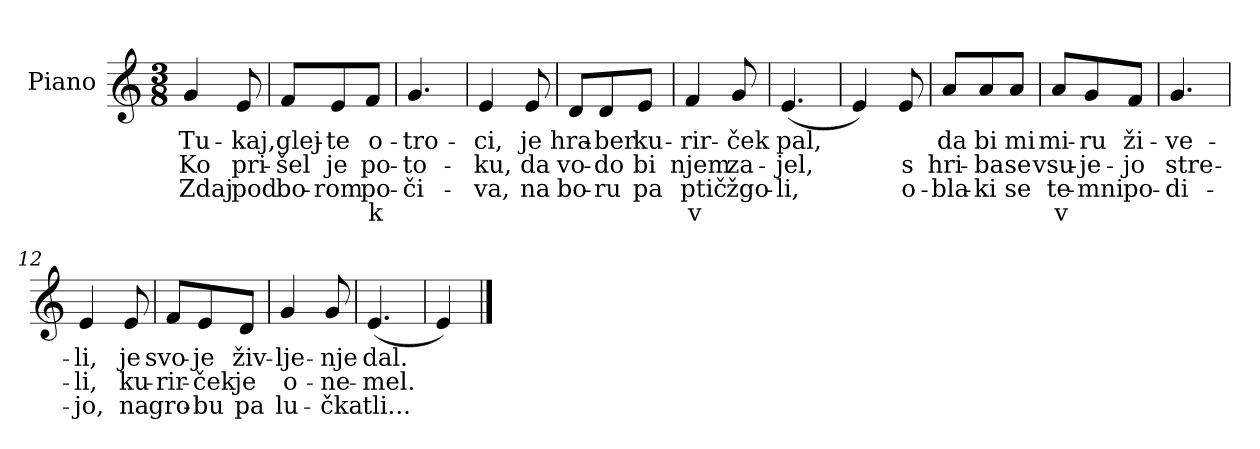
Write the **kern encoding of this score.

**kern	**text	**text	**text	**text
*part1	*part1	*part1	*part1	*part1
*staff1	*staff1	*staff1	*staff1	*staff1
*I"Piano	*	*	*	*
*I'Pno.	*	*	*	*
*clefG2	*	*	*	*
*k[]	*	*	*	*
*M3/8	*	*	*	*
=1	=1	=1	=1	=1
!	!LO:LY:b	!LO:LY:b	!LO:LY:b	!
4g/	Tu-	Ko	Zdaj	.
!	!LO:LY:b	!LO:LY:b	!LO:LY:b	!
8e/	-kaj,	pri-	pod	.
=2	=2	=2	=2	=2
!	!LO:LY:b	!LO:LY:b	!LO:LY:b	!
8f/L	glej-	-šel	bo-	.
!	!LO:LY:b	!LO:LY:b	!LO:LY:b	!
8e/	-te	je	-rom	.
!	!LO:LY:b	!LO:LY:b	!LO:LY:b	!LO:LY:b
8f/J	o-	po-	po-	k
=3	=3	=3	=3	=3
!	!LO:LY:b	!LO:LY:b	!LO:LY:b	!
4.g/	-tro-	-to-	-či-	.
=4	=4	=4	=4	=4
!	!LO:LY:b	!LO:LY:b	!LO:LY:b	!
4e/	-ci,	-ku,	-va,	.
!	!LO:LY:b	!LO:LY:b	!LO:LY:b	!
8e/	je	da	na	.
=5	=5	=5	=5	=5
!	!LO:LY:b	!LO:LY:b	!LO:LY:b	!
8d/L	hra-	vo-	bo-	.
!	!LO:LY:b	!LO:LY:b	!LO:LY:b	!
8d/	-ber	-do	-ru	.
!	!LO:LY:b	!LO:LY:b	!LO:LY:b	!
8e/J	ku-	bi	pa	.
=6	=6	=6	=6	=6
!	!LO:LY:b	!LO:LY:b	!LO:LY:b	!LO:LY:b
4f/	-rir-	njem	ptič	v
!	!LO:LY:b	!LO:LY:b	!LO:LY:b	!
8g/	-ček	za-	žgo-	.
=7	=7	=7	=7	=7
!	!LO:LY:b	!LO:LY:b	!LO:LY:b	!
(<4.e/	-pal,	-jel,	-li,	.
=8	=8	=8	=8	=8
4e/)	.	.	.	.
!	!	!LO:LY:b	!LO:LY:b	!
8e/	.	s	o-	.
!!LO:LB:g=z
=9	=9	=9	=9	=9
!	!LO:LY:b	!LO:LY:b	!LO:LY:b	!
8a/L	da	hri-	-bla-	.
!	!LO:LY:b	!LO:LY:b	!LO:LY:b	!
8a/	bi	-ba	-ki	.
!	!LO:LY:b	!LO:LY:b	!LO:LY:b	!
8a/J	mi	se	se	.
=10	=10	=10	=10	=10
!	!LO:LY:b	!LO:LY:b	!LO:LY:b	!LO:LY:b
8a/L	mi-	vsu-	te-	v
!	!LO:LY:b	!LO:LY:b	!LO:LY:b	!
8g/	-ru	-je-	-mni	.
!	!LO:LY:b	!LO:LY:b	!LO:LY:b	!
8f/J	ži-	-jo	po-	.
=11	=11	=11	=11	=11
!	!LO:LY:b	!LO:LY:b	!LO:LY:b	!
4.g/	-ve-	stre-	-di-	.
=12	=12	=12	=12	=12
!	!LO:LY:b	!LO:LY:b	!LO:LY:b	!
4e/	-li,	-li,	-jo,	.
!	!LO:LY:b	!LO:LY:b	!LO:LY:b	!
8e/	je	ku-	na	.
=13	=13	=13	=13	=13
!	!LO:LY:b	!LO:LY:b	!LO:LY:b	!
8f/L	svo-	-rir-	gro-	.
!	!LO:LY:b	!LO:LY:b	!LO:LY:b	!
8e/	-je	-ček	-bu	.
!	!LO:LY:b	!LO:LY:b	!LO:LY:b	!
8d/J	živ-	je	pa	.
=14	=14	=14	=14	=14
!	!LO:LY:b	!LO:LY:b	!LO:LY:b	!
4g/	-lje-	o-	lu-	.
!	!LO:LY:b	!LO:LY:b	!LO:LY:b	!
8g/	-nje	-ne-	-čka	.
=15	=15	=15	=15	=15
!	!LO:LY:b	!LO:LY:b	!LO:LY:b	!
(<4.e/	dal.	-mel.	tli...	.
=16	=16	=16	=16	=16
4e/)	.	.	.	.
==	==	==	==	==
*-	*-	*-	*-	*-
